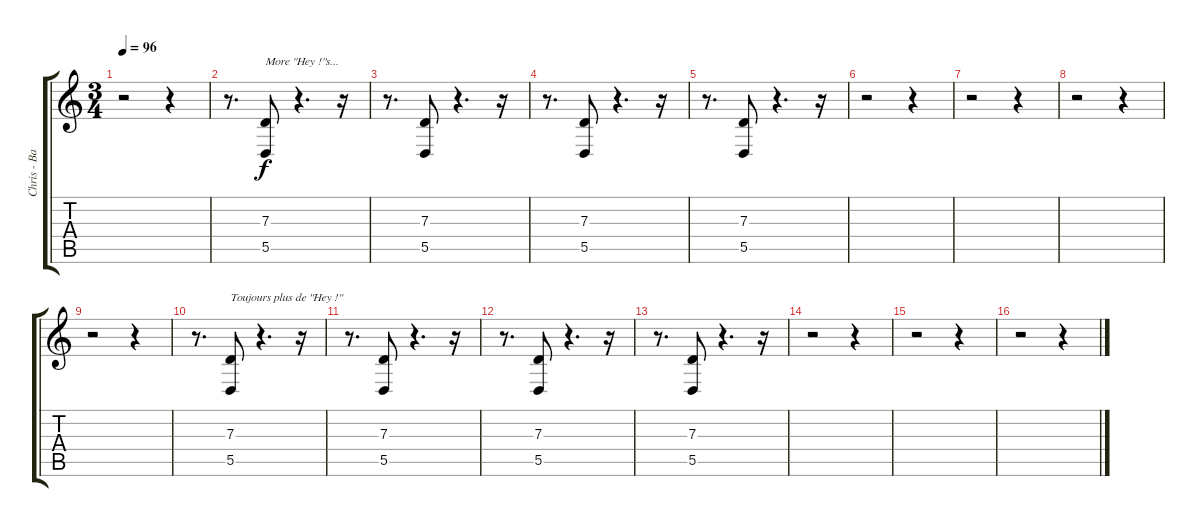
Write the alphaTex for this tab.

\track ("Chris - Back vocals" "Chris - Ba") {instrument choiraahs}
\staff {score tabs}
\tuning (E4 B3 G3 D3 A2 E2) {hide}
\ts (3 4)
\tempo 96
\clef g2
\ks c
r.2{dy f} r.4 |
r.8{d} (7.3 5.5).8{txt "More \"Hey !\"s..."} r.4{d} r.16 |
r.8{d} (7.3 5.5).8 r.4{d} r.16 |
r.8{d} (7.3 5.5).8 r.4{d} r.16 |
r.8{d} (7.3 5.5).8 r.4{d} r.16 |
r.2 r.4 |
r.2 r.4 |
r.2 r.4 |
r.2 r.4 |
r.8{d} (7.3 5.5).8{txt "Toujours plus de \"Hey !\""} r.4{d} r.16 |
r.8{d} (7.3 5.5).8 r.4{d} r.16 |
r.8{d} (7.3 5.5).8 r.4{d} r.16 |
r.8{d} (7.3 5.5).8 r.4{d} r.16 |
r.2 r.4 |
r.2 r.4 |
r.2 r.4
